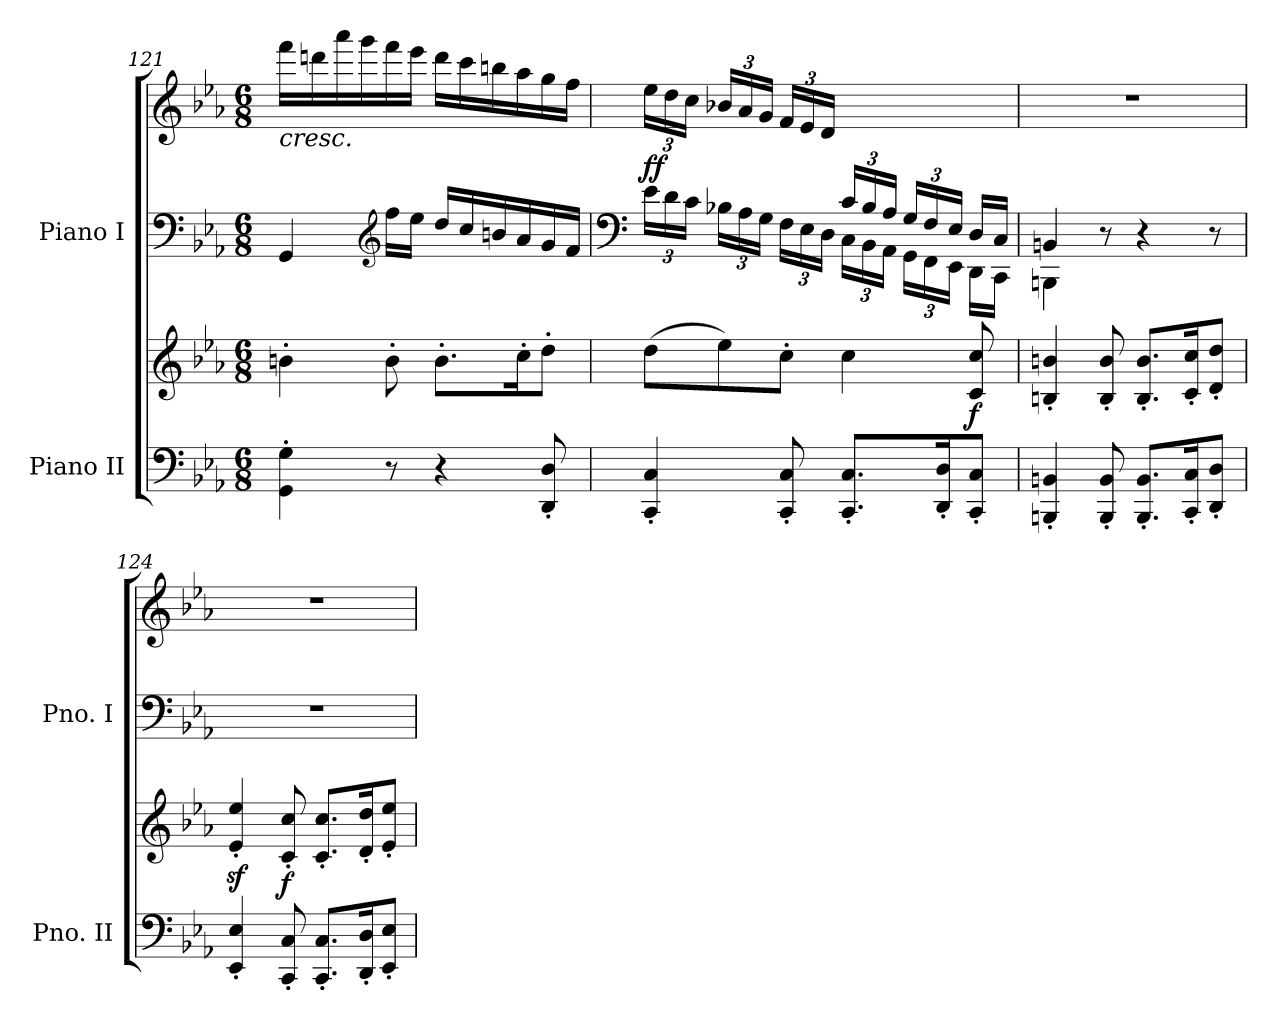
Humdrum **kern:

**kern	**kern	**dynam	**kern	**kern	**dynam
*part2	*part2	*part2	*part1	*part1	*part1
*staff4	*staff3	*staff3/4	*staff2	*staff1	*staff1/2
*I"Piano II	*	*	*I"Piano I	*	*
*I'Pno. II	*	*	*I'Pno. I	*	*
*clefF4	*clefG2	*	*clefF4	*clefG2	*
*k[b-e-a-]	*k[b-e-a-]	*	*k[b-e-a-]	*k[b-e-a-]	*
*M6/8	*M6/8	*	*M6/8	*M6/8	*
=121	=121	=121	=121	=121	=121
!	!	!	!	!LO:TX:b:i:t=cresc.	!
4GG\' 4G\'	4bn'\	.	4GG/	16fff\LL	.
.	.	.	.	16dddn\	.
.	.	.	.	16aaa-\	.
.	.	.	.	16ggg\	.
*	*	*	*clefG2	*	*
8r	8b'\	.	16ff\LL	16fff\	.
.	.	.	16ee-\JJ	16eee-\JJ	.
4r	8.b'\L	.	16dd/LL	16ddd\LL	.
.	.	.	16cc/	16ccc\	.
.	.	.	16bn/	16bbn\	.
.	16cc'\K	.	16a-/	16aa-\	.
8DD/' 8D/'	8dd'\J	.	16g/	16gg\	.
.	.	.	16f/JJ	16ff\JJ	.
!!LO:LB:g=z
=122	=122	=122	=122	=122	=122
*	*	*	*clefF4	*	*
*	*	*	*^	*	*
*	*	*	*	*Xbrackettup	*Xbrackettup	*
!	!	!	!	!	!	!LO:DY:b
4CC/' 4C/'	(>8dd\L	.	4.rcyy	24e-\LL	24ee-\LL	ff
.	.	.	.	24d\	24dd\	.
.	.	.	.	24c\JJ	24cc\JJ	.
.	8ee-\)	.	.	24B-X\LL	24b-X/LL	.
.	.	.	.	24A-\	24a-/	.
.	.	.	.	24G\JJ	24g/JJ	.
8CC/' 8C/'	8cc'\J	.	.	24F\LL	24f/LL	.
.	.	.	.	24E-\	24e-/	.
.	.	.	.	24D\JJ	24d/JJ	.
8.CC/' 8.C/'L	4cc\	.	24c/LL	24C\LL	4.ryy	.
.	.	.	24B-/	24BB-\	.	.
.	.	.	24A-/JJ	24AA-\JJ	.	.
.	.	.	24G/LL	24GG\LL	.	.
.	.	.	24F/	24FF\	.	.
16DD/' 16D/'K	.	.	.	.	.	.
.	.	.	24E-/JJ	24EE-\JJ	.	.
!	!	!LO:DY:b	!	!	!	!
8CC/' 8C/'J	8c/ 8cc/	f	16D/LL	16DD\LL	.	.
.	.	.	16C/JJ	16CC\JJ	.	.
=123	=123	=123	=123	=123	=123	=123
4BBBn/' 4BBn/'	4Bn/' 4bn/'	.	4BBn/	4BBBn\	2.r	.
8BBB/' 8BB/'	8B/' 8b/'	.	8r	8ryy	.	.
8.BBB/' 8.BB/'L	8.B/' 8.b/'L	.	4r	4ryy	.	.
16CC/' 16C/'K	16c/' 16cc/'K	.	.	.	.	.
8DD/' 8D/'J	8d/' 8dd/'J	.	8r	8ryy	.	.
*	*	*	*v	*v	*	*
=124	=124	=124	=124	=124	=124
4EE-/' 4E-/'	4e-/z<' 4ee-/z<'	.	2.r	2.r	.
!	!	!LO:DY:b	!	!	!
8CC/' 8C/'	8c/' 8cc/'	f	.	.	.
8.CC/' 8.C/'L	8.c/' 8.cc/'L	.	.	.	.
16DD/' 16D/'K	16d/' 16dd/'K	.	.	.	.
8EE-/' 8E-/'J	8e-/' 8ee-/'J	.	.	.	.
=	=	=	=	=	=
*-	*-	*-	*-	*-	*-
